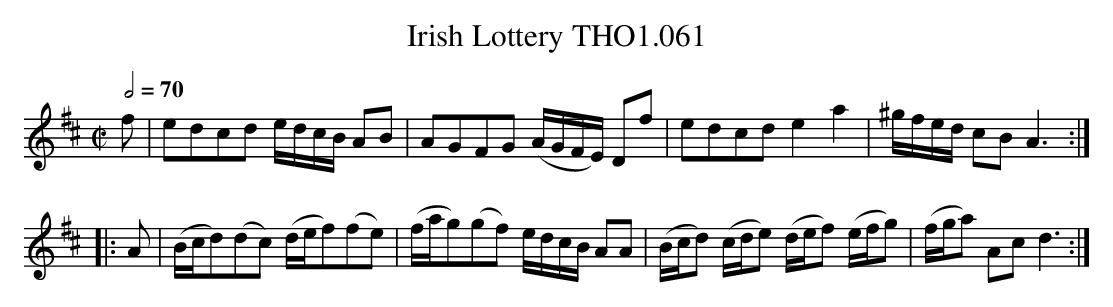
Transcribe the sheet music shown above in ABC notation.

X:1
T:Irish Lottery THO1.061
M:C|
L:1/8
Q:1/2=70
K:D
f|edcd e/d/c/B/ AB|AGFG (A/G/F/E/) Df|edcd e2a2|^g/f/e/d/ cB A3:|
|:A|(B/c/d)(dc) (d/e/f)(fe)|(f/a/g)(gf) e/d/c/B/ AA|\
(B/c/d) (c/d/e) (d/e/f) (e/f/g)|(f/g/a) Ac d3:|
